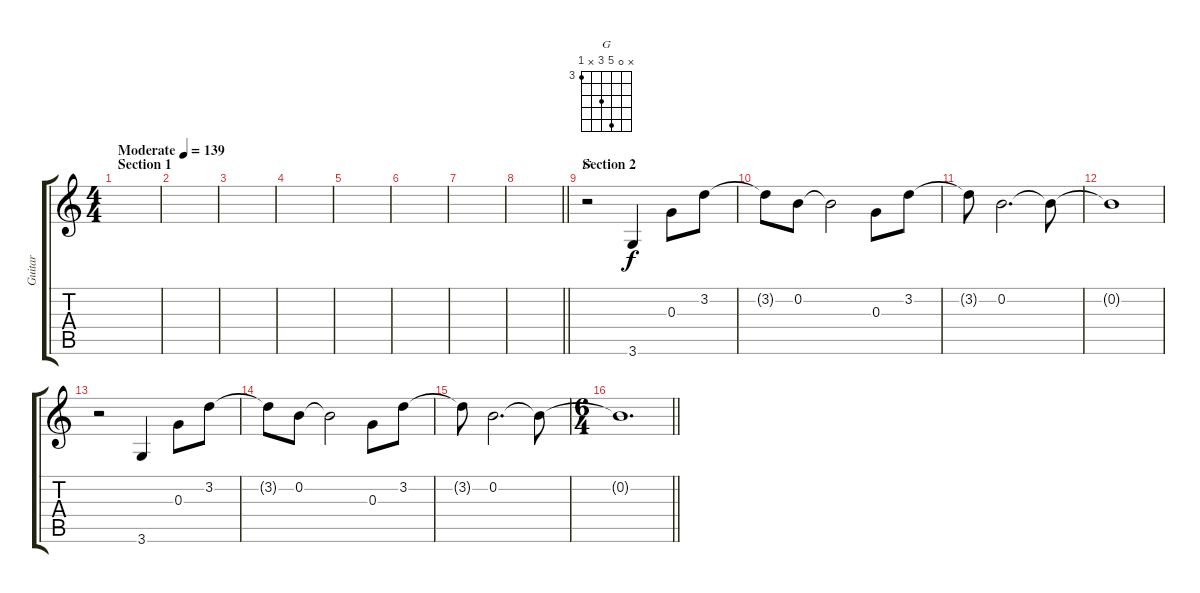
\track ("Guitar" "Guitar") {instrument electricguitarjazz}
\staff {score tabs}
\tuning (E4 B3 G3 D3 A2 E2) {hide}
\chord ("G" x 0 7 5 x 3) {firstfret 3}
\ts (4 4)
\section ("" "Section 1")
\tempo (139 "Moderate")
\clef g2
\ks c
|
|
|
|
|
|
|
\barLineRight lightlight
|
\section ("" "Section 2")
r.2{ch "G"} 3.6.4 0.3.8 3.2.8 |
3.2{t}.8 0.2.8 0.2{t}.2 0.3.8 3.2.8 |
3.2{t}.8 0.2.2{d} 0.2{t}.8 |
0.2{t}.1 |
r.2 3.6.4 0.3.8 3.2.8 |
3.2{t}.8 0.2.8 0.2{t}.2 0.3.8 3.2.8 |
3.2{t}.8 0.2.2{d} 0.2{t}.8 |
\ts (6 4)
\barLineRight lightlight
0.2{t}.1{d}
